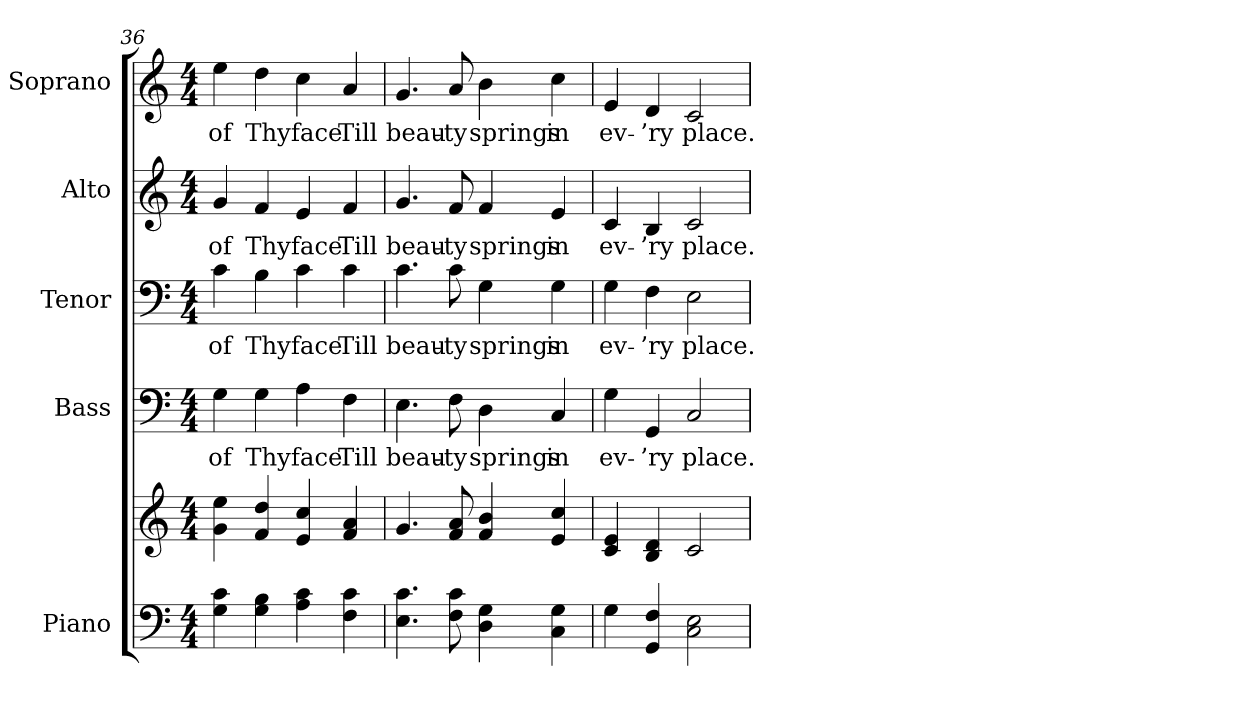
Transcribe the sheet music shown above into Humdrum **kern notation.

**kern	**kern	**kern	**text	**kern	**text	**kern	**text	**kern	**text
*part5	*part5	*part4	*part4	*part3	*part3	*part2	*part2	*part1	*part1
*staff6	*staff5	*staff4	*staff4	*staff3	*staff3	*staff2	*staff2	*staff1	*staff1
*I"Piano	*	*I"Bass	*	*I"Tenor	*	*I"Alto	*	*I"Soprano	*
*I'Pno.	*	*I'B.	*	*I'T.	*	*I'A.	*	*I'S.	*
*clefF4	*clefG2	*clefF4	*	*clefF4	*	*clefG2	*	*clefG2	*
*k[]	*k[]	*k[]	*	*k[]	*	*k[]	*	*k[]	*
*C:	*C:	*C:	*	*C:	*	*C:	*	*C:	*
*M4/4	*M4/4	*M4/4	*	*M4/4	*	*M4/4	*	*M4/4	*
=36	=36	=36	=36	=36	=36	=36	=36	=36	=36
!	!	!	!LO:LY:b:color=#000000	!	!	!	!	!	!
!	!	!	!	!	!LO:LY:b:color=#000000	!	!	!	!
!	!	!	!	!	!	!	!LO:LY:b:color=#000000	!	!
!	!	!	!	!	!	!	!	!	!LO:LY:b:color=#000000
4Gi\ 4ci	4gi\ 4eei	4Gi\	of	4ci\	of	4gi/	of	4eei\	of
!	!	!	!LO:LY:b:color=#000000	!	!	!	!	!	!
!	!	!	!	!	!LO:LY:b:color=#000000	!	!	!	!
!	!	!	!	!	!	!	!LO:LY:b:color=#000000	!	!
!	!	!	!	!	!	!	!	!	!LO:LY:b:color=#000000
4Gi\ 4Bi	4fi/ 4ddi	4Gi\	Thy	4Bi\	Thy	4fi/	Thy	4ddi\	Thy
!	!	!	!LO:LY:b:color=#000000	!	!	!	!	!	!
!	!	!	!	!	!LO:LY:b:color=#000000	!	!	!	!
!	!	!	!	!	!	!	!LO:LY:b:color=#000000	!	!
!	!	!	!	!	!	!	!	!	!LO:LY:b:color=#000000
4Ai\ 4ci	4ei/ 4cci	4Ai\	face	4ci\	face	4ei/	face	4cci\	face
!	!	!	!LO:LY:b:color=#000000	!	!	!	!	!	!
!	!	!	!	!	!LO:LY:b:color=#000000	!	!	!	!
!	!	!	!	!	!	!	!LO:LY:b:color=#000000	!	!
!	!	!	!	!	!	!	!	!	!LO:LY:b:color=#000000
4Fi\ 4ci	4fi/ 4ai	4Fi\	Till	4ci\	Till	4fi/	Till	4ai/	Till
!!LO:PB:g=z
=37	=37	=37	=37	=37	=37	=37	=37	=37	=37
!	!	!	!LO:LY:b:color=#000000	!	!	!	!	!	!
!	!	!	!	!	!LO:LY:b:color=#000000	!	!	!	!
!	!	!	!	!	!	!	!LO:LY:b:color=#000000	!	!
!	!	!	!	!	!	!	!	!	!LO:LY:b:color=#000000
4.Ei\ 4.ci	4.gi/	4.Ei\	beau-	4.ci\	beau-	4.gi/	beau-	4.gi/	beau-
!	!	!	!LO:LY:b:color=#000000	!	!	!	!	!	!
!	!	!	!	!	!LO:LY:b:color=#000000	!	!	!	!
!	!	!	!	!	!	!	!LO:LY:b:color=#000000	!	!
!	!	!	!	!	!	!	!	!	!LO:LY:b:color=#000000
8Fi\ 8ci	8fi/ 8ai	8Fi\	-ty	8ci\	-ty	8fi/	-ty	8ai/	-ty
!	!	!	!LO:LY:b:color=#000000	!	!	!	!	!	!
!	!	!	!	!	!LO:LY:b:color=#000000	!	!	!	!
!	!	!	!	!	!	!	!LO:LY:b:color=#000000	!	!
!	!	!	!	!	!	!	!	!	!LO:LY:b:color=#000000
4Di\ 4Gi	4fi/ 4bi	4Di\	springs	4Gi\	springs	4fi/	springs	4bi\	springs
!	!	!	!LO:LY:b:color=#000000	!	!	!	!	!	!
!	!	!	!	!	!LO:LY:b:color=#000000	!	!	!	!
!	!	!	!	!	!	!	!LO:LY:b:color=#000000	!	!
!	!	!	!	!	!	!	!	!	!LO:LY:b:color=#000000
4Ci\ 4Gi	4ei/ 4cci	4Ci/	in	4Gi\	in	4ei/	in	4cci\	in
=38	=38	=38	=38	=38	=38	=38	=38	=38	=38
!	!	!	!LO:LY:b:color=#000000	!	!	!	!	!	!
!	!	!	!	!	!LO:LY:b:color=#000000	!	!	!	!
!	!	!	!	!	!	!	!LO:LY:b:color=#000000	!	!
!	!	!	!	!	!	!	!	!	!LO:LY:b:color=#000000
4Gi\	4ci/ 4ei	4Gi\	ev-	4Gi\	ev-	4ci/	ev-	4ei/	ev-
!	!	!	!LO:LY:b:color=#000000	!	!	!	!	!	!
!	!	!	!	!	!LO:LY:b:color=#000000	!	!	!	!
!	!	!	!	!	!	!	!LO:LY:b:color=#000000	!	!
!	!	!	!	!	!	!	!	!	!LO:LY:b:color=#000000
4GGi/ 4Fi	4Bi/ 4di	4GGi/	-’ry	4Fi\	-’ry	4Bi/	-’ry	4di/	-’ry
!	!	!	!LO:LY:b:color=#000000	!	!	!	!	!	!
!	!	!	!	!	!LO:LY:b:color=#000000	!	!	!	!
!	!	!	!	!	!	!	!LO:LY:b:color=#000000	!	!
!	!	!	!	!	!	!	!	!	!LO:LY:b:color=#000000
2Ci\ 2Ei	2ci/	2Ci/	place.	2Ei\	place.	2ci/	place.	2ci/	place.
=	=	=	=	=	=	=	=	=	=
*-	*-	*-	*-	*-	*-	*-	*-	*-	*-
